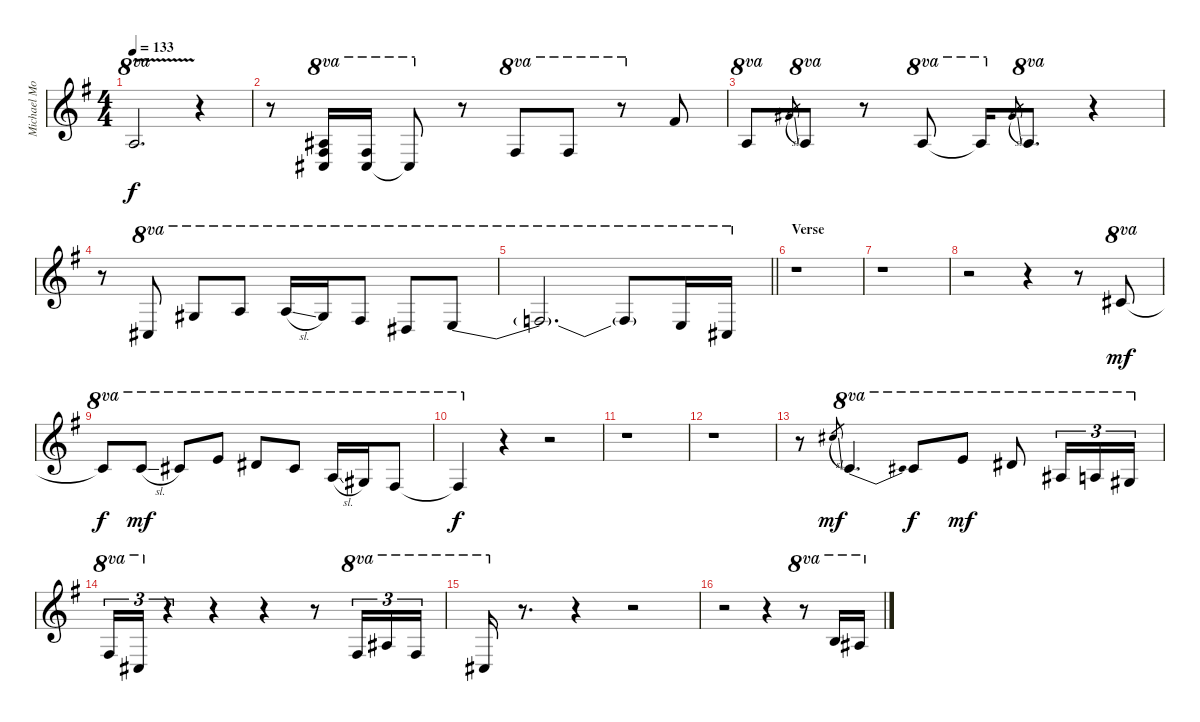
\track ("Michael Monroe - Harmonica" "Michael Mo") {instrument harmonica}
\staff {score}
\tuning (Eb4 Bb3 Gb3 Db3 Ab2 Eb2) {hide}
\ts (4 4)
\tempo 133
\clef g2
\ks g
11.2{v}.2{d ot 8va dy f} r.4 |
r.8 (16.3 17.4 17.5).16{ot 8va} (17.4 17.5).16{ot 8va} 17.5{t}.8{ot 8va} r.8 17.4.8{ot 8va} 17.4.8{ot 8va} r.8{ot 8va} 17.4.8 |
15.3.8{ot 8va} 14.3{sl}.8{gr} 15.3.8{ot 8va} r.8 15.3.8{ot 8va} 15.3{t}.16{ot 8va} 14.3{sl}.8{gr} 15.3.8{d ot 8va} r.4 |
r.8 12.4.8{ot 8va} 14.3.8{ot 8va} 15.3.8{ot 8va} 15.3{sl}.16{ot 8va} 14.3.16{ot 8va} 17.4.8{ot 8va} 14.4.8{ot 8va} 15.4{be (bend 0 0 60 2)}.8{ot 8va} |
\barLineRight lightlight
15.4{t}.2{d ot 8va} 15.4{t}.8{ot 8va} 15.4.16{ot 8va} 12.4.16{ot 8va} |
\section ("" "Verse")
r.1 |
r.1 |
r.2 r.4 r.8 15.2.8{ot 8va dy mf} |
15.2{t}.8{ot 8va dy f} 14.2{sl}.8{ot 8va dy mf} 15.2.8{ot 8va} 13.1.8{ot 8va} 17.2.8{ot 8va} 15.2.8{ot 8va} 15.3{sl}.16{ot 8va} 14.3.16{ot 8va} 17.4.8{ot 8va} |
17.4{t}.4{ot 8va dy f} r.4 r.2 |
r.1 |
r.1 |
r.8 15.2{sl}.8{gr dy mf} 14.2{be (bend 0 0 60 2)}.4{d ot 8va} 15.2.8{ot 8va dy f} 13.1.8{ot 8va dy mf} 17.2.8{ot 8va} 16.3.16{tu (3 2) ot 8va} 15.3.16{tu (3 2) ot 8va} 14.3.16{tu (3 2) ot 8va} |
12.3.16{tu (3 2) ot 8va} 12.4.16{tu (3 2) ot 8va} r.4{tu (3 2)} r.4 r.4 r.8 12.3.16{tu (3 2) ot 8va} 16.3.16{tu (3 2) ot 8va} 12.3.16{tu (3 2) ot 8va} |
12.4.16{ot 8va} r.8{d} r.4 r.2 |
r.2 r.4 r.8{ot 8va} 17.3.16{ot 8va} 16.3.16{ot 8va}
